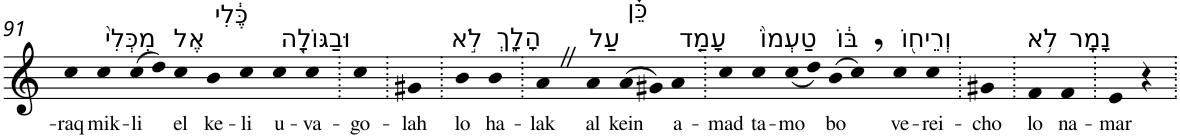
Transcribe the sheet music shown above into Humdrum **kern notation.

**kern	**text
*part1	*part1
*staff1	*staff1
*I"Piano	*
*I'Pno	*
!!LO:PB:g=z
*clefG2	*
*k[]	*
=91	=91
!	!LO:LY:b
4cc	-raq
!LO:TX:a:t=מִכְּלִי֙	!
!	!LO:LY:b
4cc	mik-
!	!LO:LY:b
(>8cc	-li
8dd)	.
!LO:TX:a:t=אֶל	!
!	!LO:LY:b
4cc	el
!LO:TX:a:t=כֶּ֔לִי	!
!	!LO:LY:b
4b	ke-
!	!LO:LY:b
4cc	-li
!LO:TX:a:t=וּבַגּוֹלָ֖ה	!
!	!LO:LY:b
4cc	u-
!	!LO:LY:b
4cc	-va-
=92.	=92.
!	!LO:LY:b
4cc	-go-
=93.	=93.
!	!LO:LY:b
4g#X	-lah
=94.	=94.
!LO:TX:a:t=לֹ֣א	!
!	!LO:LY:b
4b	lo
!LO:TX:a:t=הָלָ֑ךְ	!
!	!LO:LY:b
4b	ha-
=95.	=95.
!	!LO:LY:b
4aZ	-lak
!LO:TX:a:t=עַל	!
!	!LO:LY:b
4a	al
!LO:TX:a:t=כֵּ֗ן	!
!	!LO:LY:b
(>8a	kein
8g#X)	.
!LO:TX:a:t=עָמַ֤ד	!
!	!LO:LY:b
4a	a-
=96.	=96.
!	!LO:LY:b
4cc	-mad
!LO:TX:a:t=טַעְמוֹ֙	!
!	!LO:LY:b
4cc	ta-
!	!LO:LY:b
(<8cc	-mo
8dd)	.
!LO:TX:a:t=בּ֔וֹ	!
!	!LO:LY:b
(>8b	bo
8cc,)	.
!LO:TX:a:t=וְרֵיח֖וֹ	!
!	!LO:LY:b
4cc	ve-
!	!LO:LY:b
4cc	-rei-
=97.	=97.
!	!LO:LY:b
4g#X	-cho
=98.	=98.
!LO:TX:a:t=לֹ֥א	!
!	!LO:LY:b
4f	lo
!LO:TX:a:t=נָמָֽר	!
!	!LO:LY:b
4f	na-
=99.	=99.
!	!LO:LY:b
4e	-mar
4r	.
=.	=.
*-	*-
